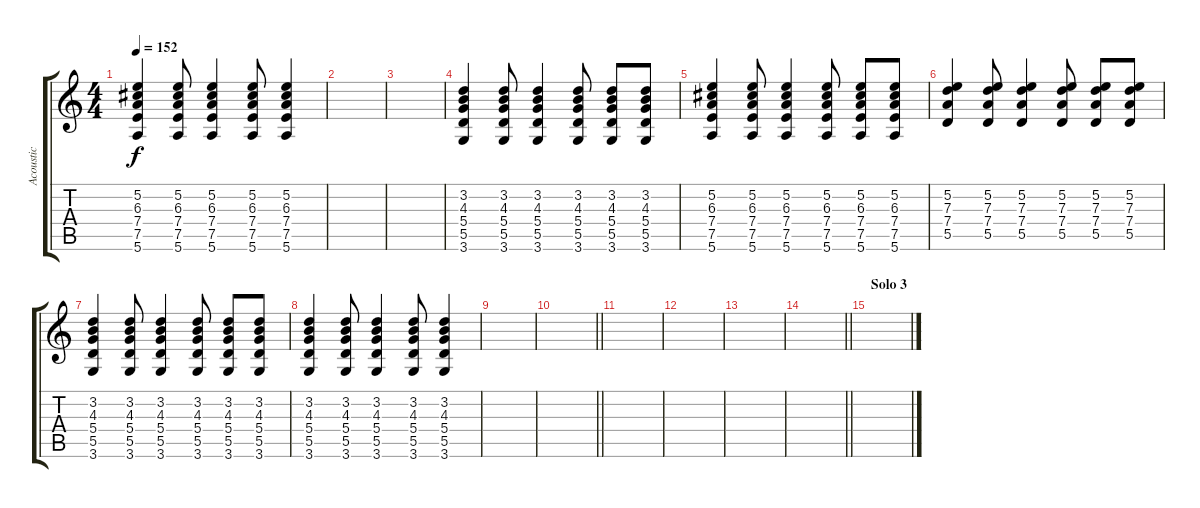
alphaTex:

\track ("Acoustic" "Acoustic") {instrument acousticguitarsteel}
\staff {score tabs}
\tuning (E4 B3 G3 D3 A2 E2) {hide}
\ts (4 4)
\tempo 152
\clef g2
\ks c
(5.2 6.3 7.4 7.5 5.6).4{dy f} (5.2 6.3 7.4 7.5 5.6).8 (5.2 6.3 7.4 7.5 5.6).4 (5.2 6.3 7.4 7.5 5.6).8 (5.2 6.3 7.4 7.5 5.6).4 |
|
|
(3.2 4.3 5.4 5.5 3.6).4 (3.2 4.3 5.4 5.5 3.6).8 (3.2 4.3 5.4 5.5 3.6).4 (3.2 4.3 5.4 5.5 3.6).8 (3.2 4.3 5.4 5.5 3.6).8 (3.2 4.3 5.4 5.5 3.6).8 |
(5.2 6.3 7.4 7.5 5.6).4 (5.2 6.3 7.4 7.5 5.6).8 (5.2 6.3 7.4 7.5 5.6).4 (5.2 6.3 7.4 7.5 5.6).8 (5.2 6.3 7.4 7.5 5.6).8 (5.2 6.3 7.4 7.5 5.6).8 |
(5.2 7.3 7.4 5.5).4 (5.2 7.3 7.4 5.5).8 (5.2 7.3 7.4 5.5).4 (5.2 7.3 7.4 5.5).8 (5.2 7.3 7.4 5.5).8 (5.2 7.3 7.4 5.5).8 |
(3.2 4.3 5.4 5.5 3.6).4 (3.2 4.3 5.4 5.5 3.6).8 (3.2 4.3 5.4 5.5 3.6).4 (3.2 4.3 5.4 5.5 3.6).8 (3.2 4.3 5.4 5.5 3.6).8 (3.2 4.3 5.4 5.5 3.6).8 |
(3.2 4.3 5.4 5.5 3.6).4 (3.2 4.3 5.4 5.5 3.6).8 (3.2 4.3 5.4 5.5 3.6).4 (3.2 4.3 5.4 5.5 3.6).8 (3.2 4.3 5.4 5.5 3.6).4 |
|
\barLineRight lightlight
|
|
|
|
\barLineRight lightlight
|
\section ("" "Solo 3")
